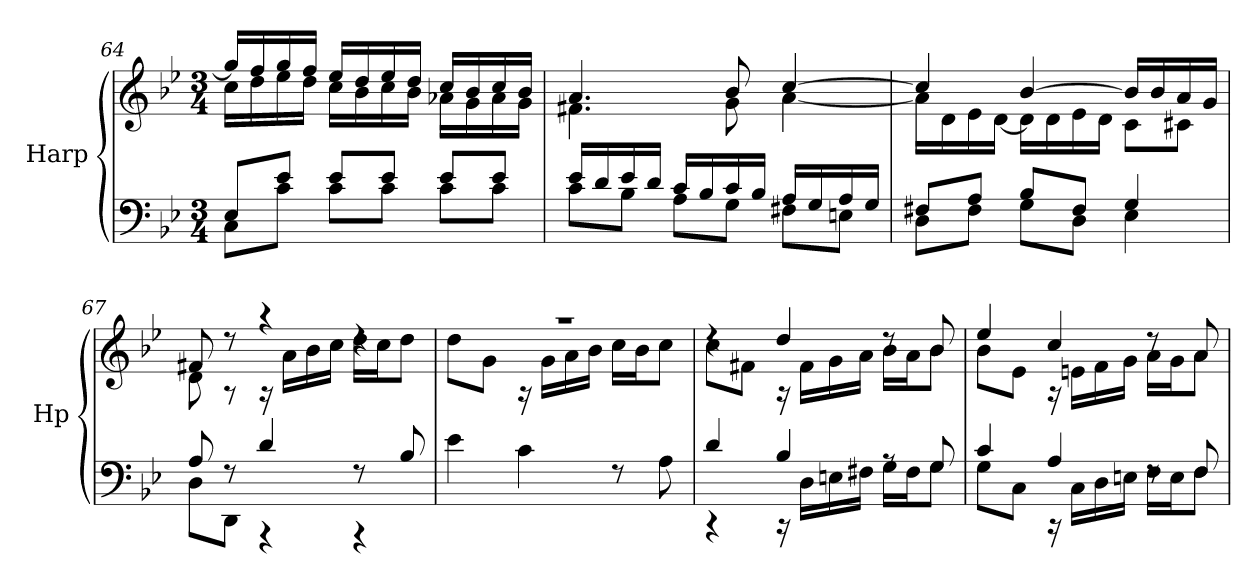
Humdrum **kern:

**kern	**kern
*part1	*part1
*staff2	*staff1
*I"Harp	*
*I'Hp	*
!!LO:PB:g=z
*clefF4	*clefG2
*k[b-e-]	*k[b-e-]
*M3/4	*M3/4
=64	=64
*^	*^
8E-/L	8C\L	16gg/LL]	16cc\LL
.	.	16ff/	16dd\
8e-/J	8c\J	16gg/	16ee-\
.	.	16ff/JJ	16dd\JJ
8e-/L	8c\L	16ee-/LL	16cc\LL
.	.	16dd/	16b-\
8e-/J	8c\J	16ee-/	16cc\
.	.	16dd/JJ	16b-\JJ
8e-/L	8c\L	16cc/LL	16a-X\LL
.	.	16b-/	16g\
8e-/J	8c\J	16cc/	16a-\
.	.	16b-/JJ	16g\JJ
=65	=65	=65	=65
16e-/LL	8c\L	4.a/	4.f#X\
16d/	.	.	.
16e-/	8B-\J	.	.
16d/JJ	.	.	.
16c/LL	8A\L	.	.
16B-/	.	.	.
16c/	8G\J	8b-/	8g\
16B-/JJ	.	.	.
16A/LL	8F#X\L	[4cc/	[4a\
16G/	.	.	.
16A/	8En\J	.	.
16G/JJ	.	.	.
=66	=66	=66	=66
8F#X/L	8D\L	4cc/]	16a\LL]
.	.	.	16d\
8A/J	8F#\J	.	16e-\
.	.	.	[16d\JJ
8B-/L	8G\L	[4b-/	16d\LL]
.	.	.	16d\
8F#/J	8D\J	.	16e-\
.	.	.	16d\JJ
4G/	4E-\	16b-/LL]	8c\L
.	.	16b-/	.
.	.	16a/	8c#X\J
.	.	16g/JJ	.
!!LO:LB:g=z	!!
=67	=67	=67	=67
8A/	8D\L	8f#X/	8d\
8rF	8DD\J	8r	8rA
4d/	4rAAA	4r	16rA
.	.	.	16a\LL
.	.	.	16b-\
.	.	.	16cc\JJ
8rF	4rAAA	4rdd	16dd\LL
.	.	.	16cc\J
8B-/	.	.	8dd\J
*v	*v	*	*
=68	=68	=68
4e-\	2.r	8dd\L
.	.	8g\J
4c\	.	16rA
.	.	16g\LL
.	.	16a\
.	.	16b-\JJ
8rF	.	16cc\LL
.	.	16b-\J
8A\	.	8cc\J
=69	=69	=69
*^	*	*
4d/	4rCC	4rdd	8cc\L
.	.	.	8f#X\J
4B-/	16rCC	4dd/	16rA
.	16D\LL	.	16f#\LL
.	16En\	.	16g\
.	16F#X\JJ	.	16a\JJ
8rA	16G\LL	8rdd	16b-\LL
.	16F#\J	.	16a\J
8G/	8G\J	8b-/	8b-\J
=70	=70	=70	=70
4c/	8G\L	4ee-/	8b-\L
.	8C\J	.	8e-\J
4A/	16rCC	4cc/	16rA
.	16C\LL	.	16en\LL
.	16D\	.	16f\
.	16En\JJ	.	16g\JJ
8rF	16F\LL	8rdd	16a\LL
.	16E\J	.	16g\J
8F/	8F\J	8a/	8a\J
*v	*v	*	*
*	*v	*v
=	=
*-	*-
